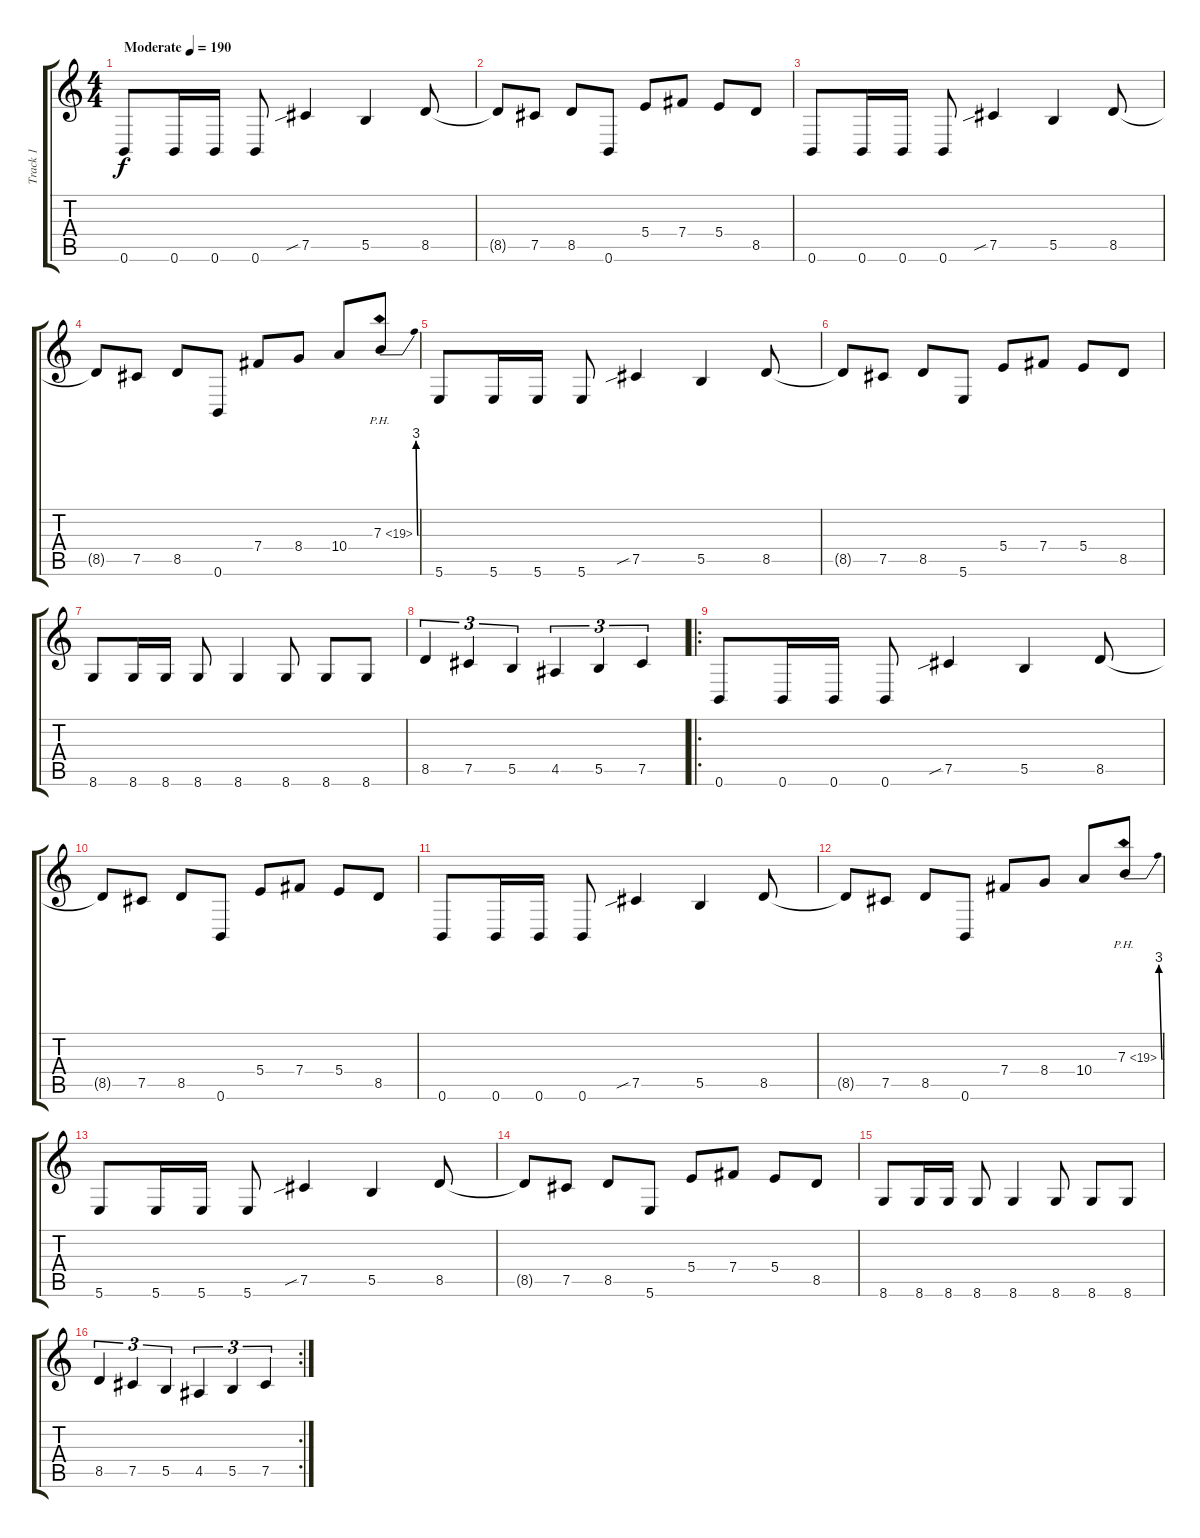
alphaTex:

\track ("Track 1" "Track 1") {instrument distortionguitar}
\staff {score tabs}
\tuning (Db4 Ab3 E3 B2 Gb2 B1) {hide}
\ts (4 4)
\tempo (190 "Moderate")
\clef g2
\ks c
0.6.8{dy f instrument distortionguitar} 0.6.16 0.6.16 0.6.8 7.5{sib}.4 5.5.4 8.5.8 |
8.5{t}.8 7.5.8 8.5.8 0.6.8 5.4.8 7.4.8 5.4.8 8.5.8 |
0.6.8 0.6.16 0.6.16 0.6.8 7.5{sib}.4 5.5.4 8.5.8 |
8.5{t}.8 7.5.8 8.5.8 0.6.8 7.4.8 8.4.8 10.4.8 7.3{be (bend 0 0 60 12) ph 12}.8 |
5.6.8 5.6.16 5.6.16 5.6.8 7.5{sib}.4 5.5.4 8.5.8 |
8.5{t}.8 7.5.8 8.5.8 5.6.8 5.4.8 7.4.8 5.4.8 8.5.8 |
8.6.8 8.6.16 8.6.16 8.6.8 8.6.4 8.6.8 8.6.8 8.6.8 |
8.5.4{tu (3 2)} 7.5.4{tu (3 2)} 5.5.4{tu (3 2)} 4.5.4{tu (3 2)} 5.5.4{tu (3 2)} 7.5.4{tu (3 2)} |
\ro
0.6.8 0.6.16 0.6.16 0.6.8 7.5{sib}.4 5.5.4 8.5.8 |
8.5{t}.8 7.5.8 8.5.8 0.6.8 5.4.8 7.4.8 5.4.8 8.5.8 |
0.6.8 0.6.16 0.6.16 0.6.8 7.5{sib}.4 5.5.4 8.5.8 |
8.5{t}.8 7.5.8 8.5.8 0.6.8 7.4.8 8.4.8 10.4.8 7.3{be (bend 0 0 60 12) ph 12}.8 |
5.6.8 5.6.16 5.6.16 5.6.8 7.5{sib}.4 5.5.4 8.5.8 |
8.5{t}.8 7.5.8 8.5.8 5.6.8 5.4.8 7.4.8 5.4.8 8.5.8 |
8.6.8 8.6.16 8.6.16 8.6.8 8.6.4 8.6.8 8.6.8 8.6.8 |
\rc 2
8.5.4{tu (3 2)} 7.5.4{tu (3 2)} 5.5.4{tu (3 2)} 4.5.4{tu (3 2)} 5.5.4{tu (3 2)} 7.5.4{tu (3 2)}
